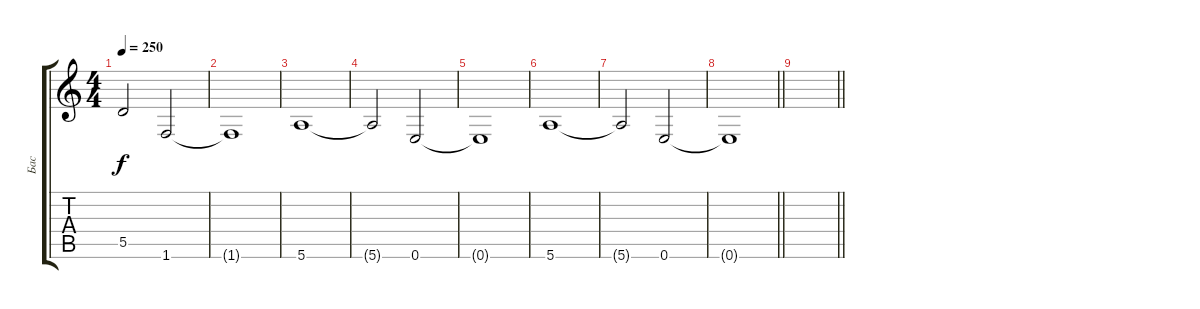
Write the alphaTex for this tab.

\track ("Бас" "Бас") {instrument electricbasspick}
\staff {score tabs}
\tuning (E4 B3 G3 D3 A2 E2) {hide}
\ts (4 4)
\tempo 250
\clef g2
\ks c
5.5{t}.2{dy f} 1.6.2 |
1.6{t}.1 |
5.6.1 |
5.6{t}.2 0.6.2 |
0.6{t}.1 |
5.6.1 |
5.6{t}.2 0.6.2 |
\barLineRight lightlight
0.6{t}.1 |
\barLineRight lightlight
